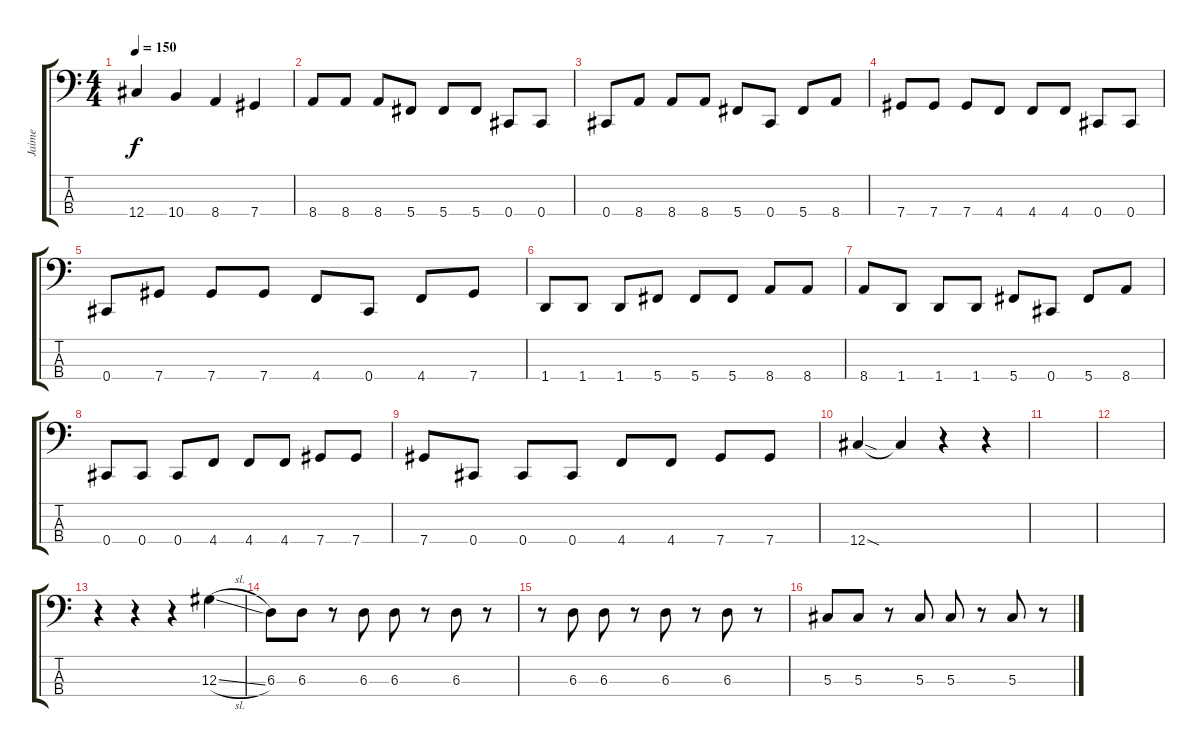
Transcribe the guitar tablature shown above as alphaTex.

\track ("Jaime" "Jaime") {instrument electricbassfinger}
\staff {score tabs}
\tuning (Gb2 Db2 Ab1 Db1) {hide}
\ts (4 4)
\tempo 150
\clef f4
\ks c
12.4.4{dy f} 10.4.4 8.4.4 7.4.4 |
8.4.8 8.4.8 8.4.8 5.4.8 5.4.8 5.4.8 0.4.8 0.4.8 |
0.4.8 8.4.8 8.4.8 8.4.8 5.4.8 0.4.8 5.4.8 8.4.8 |
7.4.8 7.4.8 7.4.8 4.4.8 4.4.8 4.4.8 0.4.8 0.4.8 |
0.4.8 7.4.8 7.4.8 7.4.8 4.4.8 0.4.8 4.4.8 7.4.8 |
1.4.8 1.4.8 1.4.8 5.4.8 5.4.8 5.4.8 8.4.8 8.4.8 |
8.4.8 1.4.8 1.4.8 1.4.8 5.4.8 0.4.8 5.4.8 8.4.8 |
0.4.8 0.4.8 0.4.8 4.4.8 4.4.8 4.4.8 7.4.8 7.4.8 |
7.4.8 0.4.8 0.4.8 0.4.8 4.4.8 4.4.8 7.4.8 7.4.8 |
12.4{sod}.4 12.4{t}.4 r.4 r.4 |
|
|
r.4 r.4 r.4 12.3{sl}.4 |
6.3.8 6.3.8 r.8 6.3.8 6.3.8 r.8 6.3.8 r.8 |
r.8 6.3.8 6.3.8 r.8 6.3.8 r.8 6.3.8 r.8 |
5.3.8 5.3.8 r.8 5.3.8 5.3.8 r.8 5.3.8 r.8
